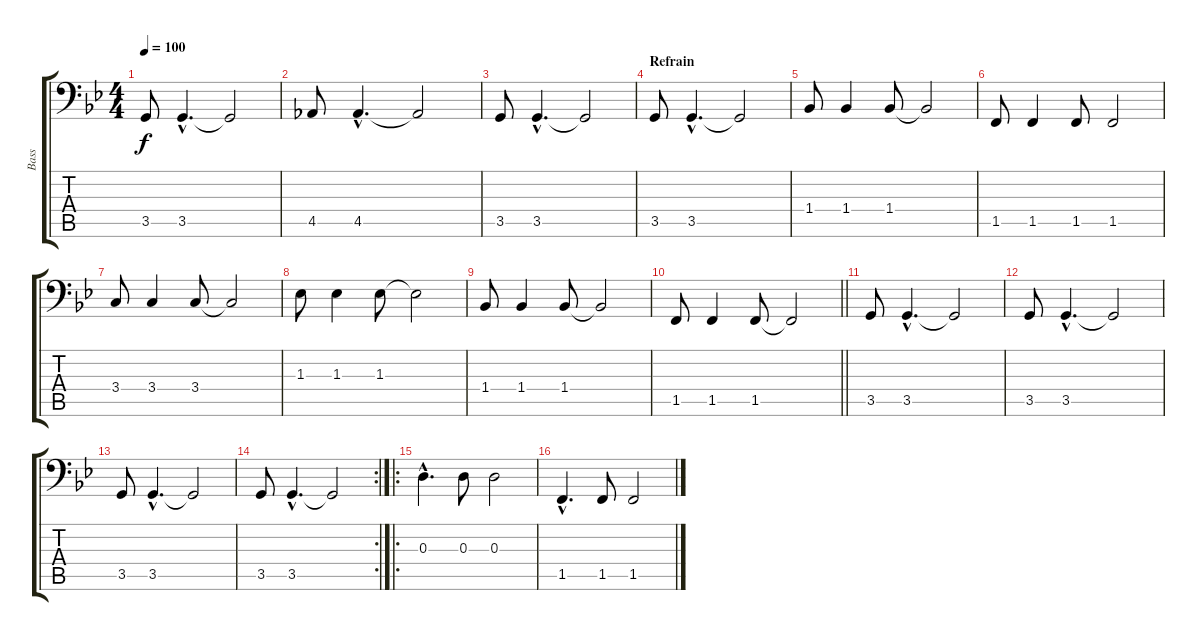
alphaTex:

\track ("Bass" "Bass") {instrument acousticbass}
\staff {score tabs}
\tuning (C3 G2 D2 A1 E1 B0) {hide}
\ts (4 4)
\tempo 100
\clef f4
\ks bb
3.5.8{dy f} 3.5{hac}.4{d} 3.5{t}.2 |
4.5.8 4.5{hac}.4{d} 4.5{t}.2 |
3.5.8 3.5{hac}.4{d} 3.5{t}.2 |
\section ("" "Refrain")
3.5.8 3.5{hac}.4{d} 3.5{t}.2 |
1.4.8 1.4.4 1.4.8 1.4{t}.2 |
1.5.8 1.5.4 1.5.8 1.5.2 |
3.4.8 3.4.4 3.4.8 3.4{t}.2 |
1.3.8 1.3.4 1.3.8 1.3{t}.2 |
1.4.8 1.4.4 1.4.8 1.4{t}.2 |
\barLineRight lightlight
1.5.8 1.5.4 1.5.8 1.5{t}.2 |
3.5.8 3.5{hac}.4{d} 3.5{t}.2 |
3.5.8 3.5{hac}.4{d} 3.5{t}.2 |
3.5.8 3.5{hac}.4{d} 3.5{t}.2 |
\rc 2
3.5.8 3.5{hac}.4{d} 3.5{t}.2 |
\ro
0.3{hac}.4{d} 0.3.8 0.3.2 |
1.5{hac}.4{d} 1.5.8 1.5.2
